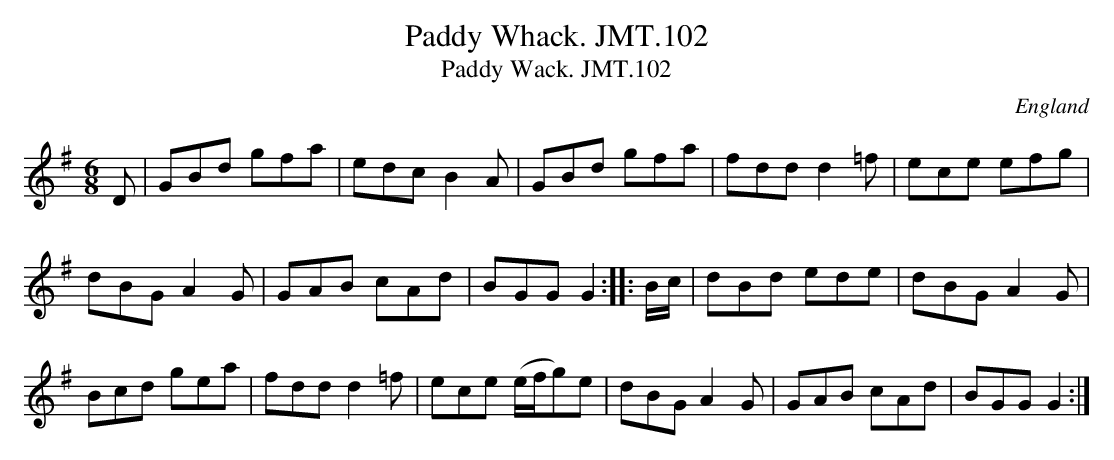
X:1
T:Paddy Whack. JMT.102
T:Paddy Wack. JMT.102
M:6/8
L:1/8
O:England
K:G
D|GBd gfa|edc B2A|GBd gfa|fddd2=f|ece efg|!dBGA2G|GAB cAd|BGGG2:|
|:B/c/|dBd ede|dBGA2G|!Bcd gea|fddd2=f|ece (e/f/g)e|dBGA2G|GAB cAd|BGGG2
:|]
